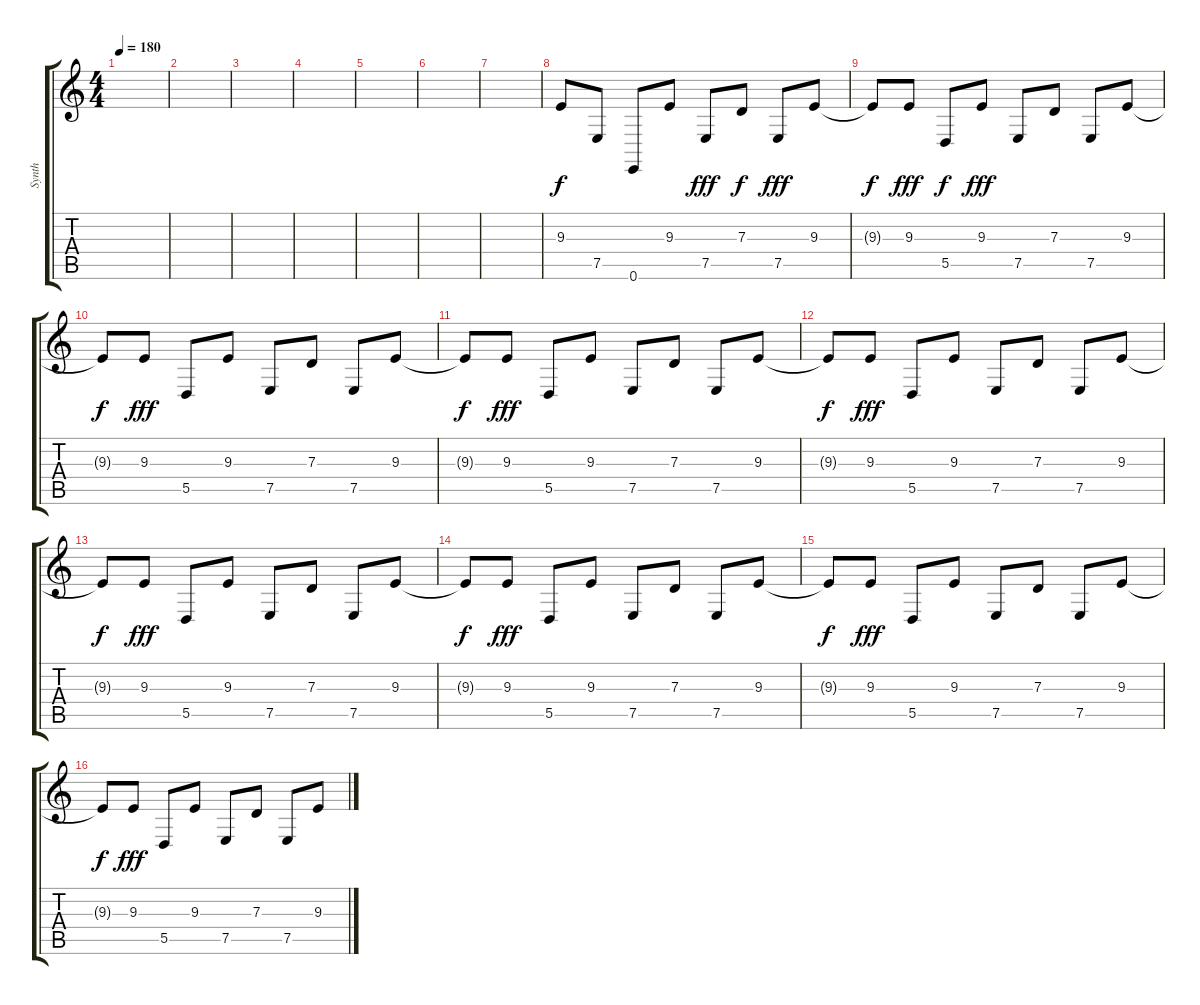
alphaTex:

\track ("Synth" "Synth") {instrument lead1square}
\staff {score tabs}
\tuning (E4 B3 G3 D3 A2 E2) {hide}
\ts (4 4)
\tempo 180
\clef g2
\ks c
|
|
|
|
|
|
|
9.3.8{volume 15 instrument lead1square} 7.5.8 0.6.8 9.3.8 7.5.8{dy fff} 7.3.8{dy f} 7.5.8{dy fff} 9.3.8 |
9.3{t}.8{dy f} 9.3.8{dy fff} 5.5.8{dy f} 9.3.8{dy fff} 7.5.8 7.3.8 7.5.8 9.3.8 |
9.3{t}.8{dy f} 9.3.8{dy fff} 5.5.8 9.3.8 7.5.8 7.3.8 7.5.8 9.3.8 |
9.3{t}.8{dy f} 9.3.8{dy fff} 5.5.8 9.3.8 7.5.8 7.3.8 7.5.8 9.3.8 |
9.3{t}.8{dy f} 9.3.8{dy fff} 5.5.8 9.3.8 7.5.8 7.3.8 7.5.8 9.3.8 |
9.3{t}.8{dy f} 9.3.8{dy fff} 5.5.8 9.3.8 7.5.8 7.3.8 7.5.8 9.3.8 |
9.3{t}.8{dy f} 9.3.8{dy fff} 5.5.8 9.3.8 7.5.8 7.3.8 7.5.8 9.3.8 |
9.3{t}.8{dy f} 9.3.8{dy fff} 5.5.8 9.3.8 7.5.8 7.3.8 7.5.8 9.3.8 |
9.3{t}.8{dy f} 9.3.8{dy fff} 5.5.8 9.3.8 7.5.8 7.3.8 7.5.8 9.3.8
